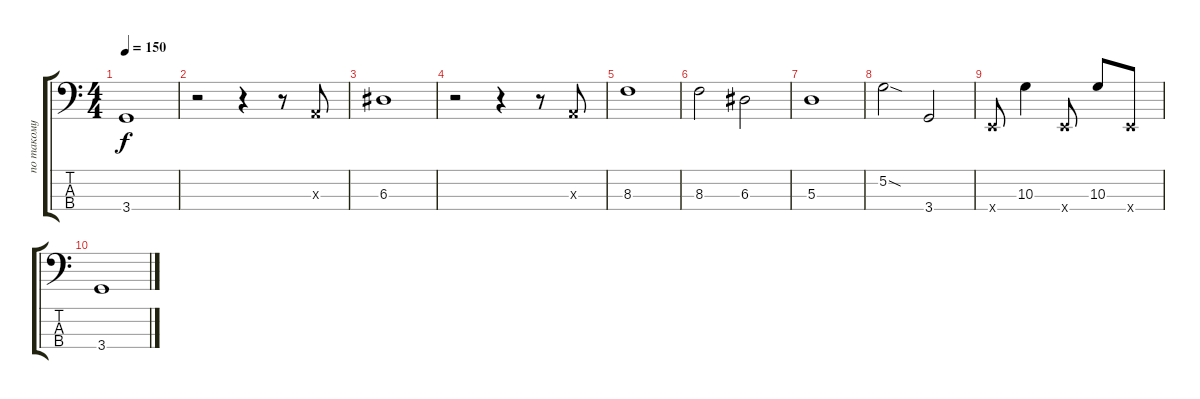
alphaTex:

\track ("по такому случаю А.Титов пришел:)" "по такому ") {instrument slapbass2}
\staff {score tabs}
\tuning (G2 D2 A1 E1) {hide}
\ts (4 4)
\tempo 150
\clef f4
\ks c
3.4.1{dy f} |
r.2 r.4 r.8 0.3{x}.8 |
6.3.1 |
r.2 r.4 r.8 0.3{x}.8 |
8.3.1 |
8.3.2 6.3.2 |
5.3.1 |
5.2{sod}.2 3.4.2 |
0.4{x}.8 10.3.4 0.4{x}.8 10.3.8 0.4{x}.8 |
3.4.1
